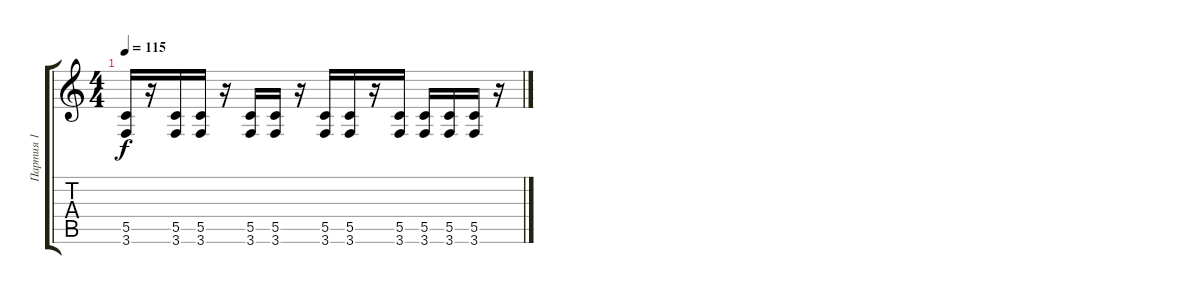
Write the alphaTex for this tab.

\track ("Партия 1" "Партия 1") {instrument overdrivenguitar}
\staff {score tabs}
\tuning (D4 A3 F3 C3 G2 D2) {hide}
\ts (4 4)
\tempo 115
\clef g2
\ks c
(5.5 3.6).16{dy f} r.16 (5.5 3.6).16 (5.5 3.6).16 r.16 (5.5 3.6).16 (5.5 3.6).16 r.16 (5.5 3.6).16 (5.5 3.6).16 r.16 (5.5 3.6).16 (5.5 3.6).16 (5.5 3.6).16 (5.5 3.6).16 r.16
